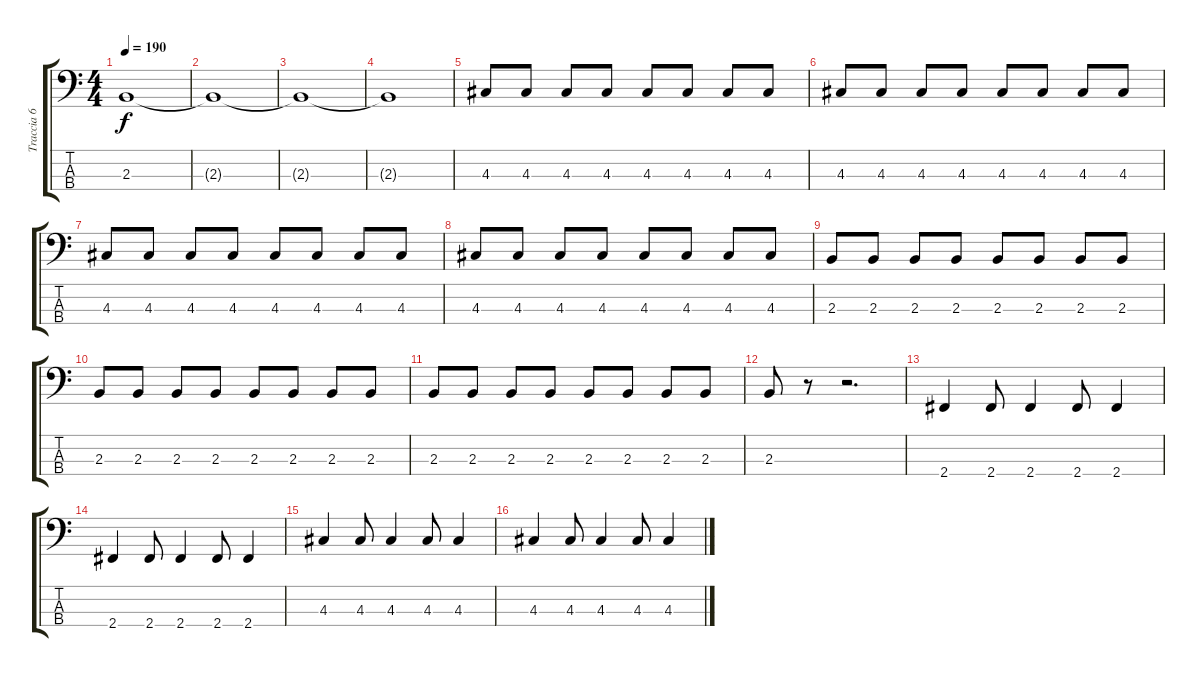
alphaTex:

\track ("Traccia 6" "Traccia 6") {instrument electricbasspick}
\staff {score tabs}
\tuning (G2 D2 A1 E1) {hide}
\ts (4 4)
\tempo 190
\clef f4
\ks c
2.3.1{dy f} |
2.3{t}.1 |
2.3{t}.1 |
2.3{t}.1 |
4.3.8 4.3.8 4.3.8 4.3.8 4.3.8 4.3.8 4.3.8 4.3.8 |
4.3.8 4.3.8 4.3.8 4.3.8 4.3.8 4.3.8 4.3.8 4.3.8 |
4.3.8 4.3.8 4.3.8 4.3.8 4.3.8 4.3.8 4.3.8 4.3.8 |
4.3.8 4.3.8 4.3.8 4.3.8 4.3.8 4.3.8 4.3.8 4.3.8 |
2.3.8 2.3.8 2.3.8 2.3.8 2.3.8 2.3.8 2.3.8 2.3.8 |
2.3.8 2.3.8 2.3.8 2.3.8 2.3.8 2.3.8 2.3.8 2.3.8 |
2.3.8 2.3.8 2.3.8 2.3.8 2.3.8 2.3.8 2.3.8 2.3.8 |
2.3.8 r.8 r.2{d} |
2.4.4 2.4.8 2.4.4 2.4.8 2.4.4 |
2.4.4 2.4.8 2.4.4 2.4.8 2.4.4 |
4.3.4 4.3.8 4.3.4 4.3.8 4.3.4 |
4.3.4 4.3.8 4.3.4 4.3.8 4.3.4
